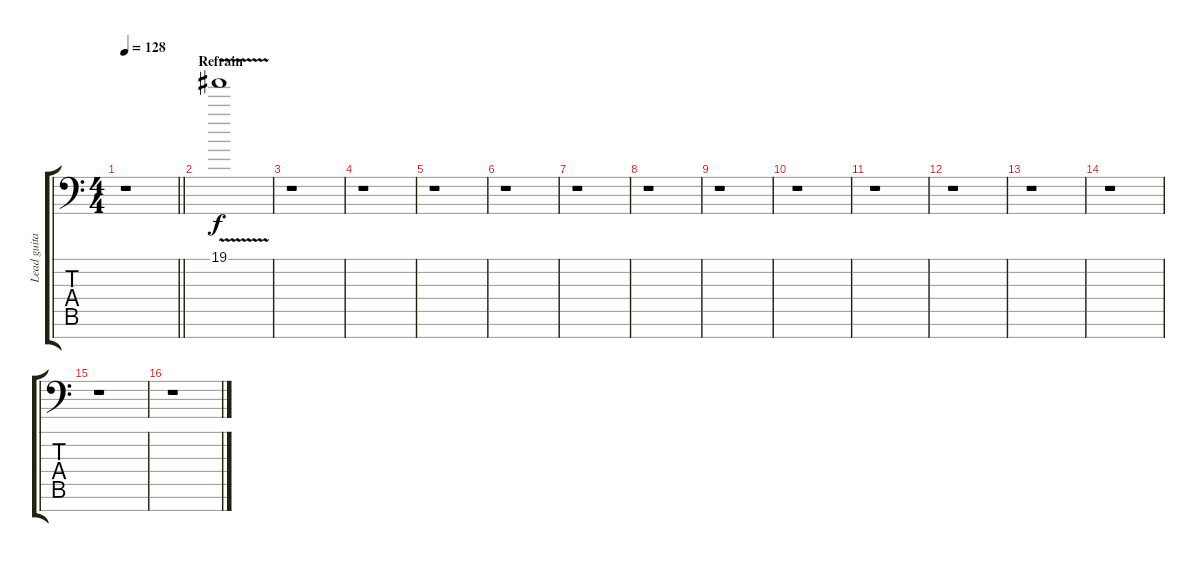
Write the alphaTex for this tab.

\track ("Lead guitar 3" "Lead guita") {instrument overdrivenguitar}
\staff {score tabs}
\tuning (Eb4 Bb3 Gb3 Db3 Ab2 Eb2 Bb1) {hide}
\ts (4 4)
\tempo 128
\clef f4
\barLineRight lightlight
\ks c
r.1{dy f} |
\section ("" "Refrain")
19.1{v}.1 |
r.1 |
r.1 |
r.1 |
r.1 |
r.1 |
r.1 |
r.1 |
r.1 |
r.1 |
r.1 |
r.1 |
r.1 |
r.1 |
r.1
